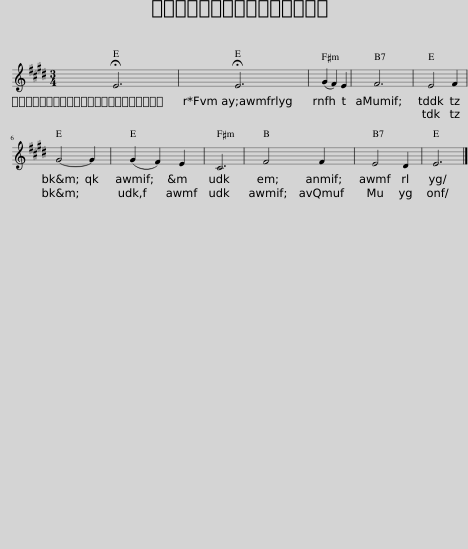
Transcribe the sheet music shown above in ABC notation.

X:1
L:1/8
M:3/4
I:linebreak $
K:E
V:1 treble
V:1
 !fermata!E6 | !fermata!E6 | (G2 F2) E2 | F6 | E4 F2 |$ %5
 G4- G2 | (G2 F2) E2 | C6 | F4 F2 | E4 D2 | %10
 E6 |] %11
